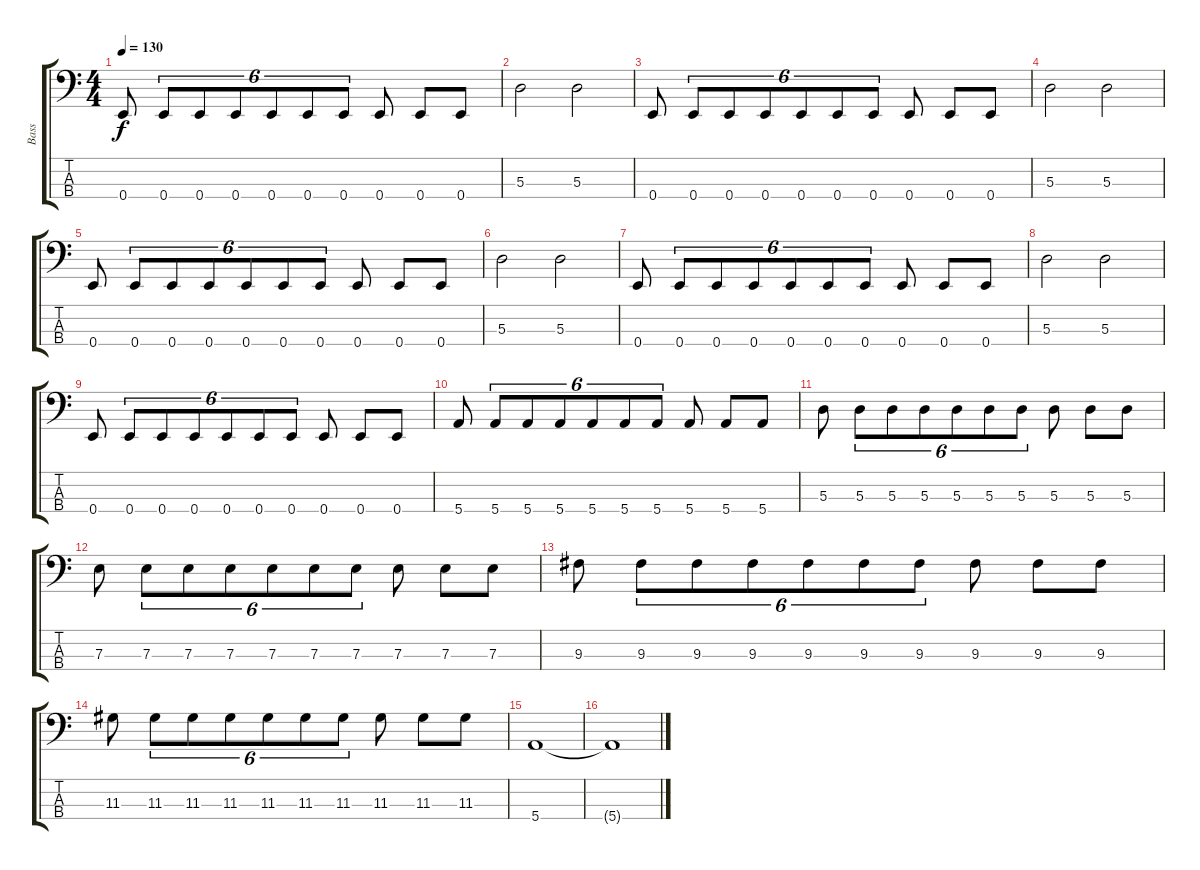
\track ("Bass" "Bass") {instrument electricbassfinger}
\staff {score tabs}
\tuning (G2 D2 A1 E1) {hide}
\ts (4 4)
\tempo 130
\clef f4
\ks c
0.4.8{dy f} 0.4.8{tu (6 4)} 0.4.8{tu (6 4)} 0.4.8{tu (6 4)} 0.4.8{tu (6 4)} 0.4.8{tu (6 4)} 0.4.8{tu (6 4)} 0.4.8 0.4.8 0.4.8 |
5.3.2 5.3.2 |
0.4.8 0.4.8{tu (6 4)} 0.4.8{tu (6 4)} 0.4.8{tu (6 4)} 0.4.8{tu (6 4)} 0.4.8{tu (6 4)} 0.4.8{tu (6 4)} 0.4.8 0.4.8 0.4.8 |
5.3.2 5.3.2 |
0.4.8 0.4.8{tu (6 4)} 0.4.8{tu (6 4)} 0.4.8{tu (6 4)} 0.4.8{tu (6 4)} 0.4.8{tu (6 4)} 0.4.8{tu (6 4)} 0.4.8 0.4.8 0.4.8 |
5.3.2 5.3.2 |
0.4.8 0.4.8{tu (6 4)} 0.4.8{tu (6 4)} 0.4.8{tu (6 4)} 0.4.8{tu (6 4)} 0.4.8{tu (6 4)} 0.4.8{tu (6 4)} 0.4.8 0.4.8 0.4.8 |
5.3.2 5.3.2 |
0.4.8 0.4.8{tu (6 4)} 0.4.8{tu (6 4)} 0.4.8{tu (6 4)} 0.4.8{tu (6 4)} 0.4.8{tu (6 4)} 0.4.8{tu (6 4)} 0.4.8 0.4.8 0.4.8 |
5.4.8 5.4.8{tu (6 4)} 5.4.8{tu (6 4)} 5.4.8{tu (6 4)} 5.4.8{tu (6 4)} 5.4.8{tu (6 4)} 5.4.8{tu (6 4)} 5.4.8 5.4.8 5.4.8 |
5.3.8 5.3.8{tu (6 4)} 5.3.8{tu (6 4)} 5.3.8{tu (6 4)} 5.3.8{tu (6 4)} 5.3.8{tu (6 4)} 5.3.8{tu (6 4)} 5.3.8 5.3.8 5.3.8 |
7.3.8 7.3.8{tu (6 4)} 7.3.8{tu (6 4)} 7.3.8{tu (6 4)} 7.3.8{tu (6 4)} 7.3.8{tu (6 4)} 7.3.8{tu (6 4)} 7.3.8 7.3.8 7.3.8 |
9.3.8 9.3.8{tu (6 4)} 9.3.8{tu (6 4)} 9.3.8{tu (6 4)} 9.3.8{tu (6 4)} 9.3.8{tu (6 4)} 9.3.8{tu (6 4)} 9.3.8 9.3.8 9.3.8 |
11.3.8 11.3.8{tu (6 4)} 11.3.8{tu (6 4)} 11.3.8{tu (6 4)} 11.3.8{tu (6 4)} 11.3.8{tu (6 4)} 11.3.8{tu (6 4)} 11.3.8 11.3.8 11.3.8 |
5.4.1 |
5.4{t}.1
